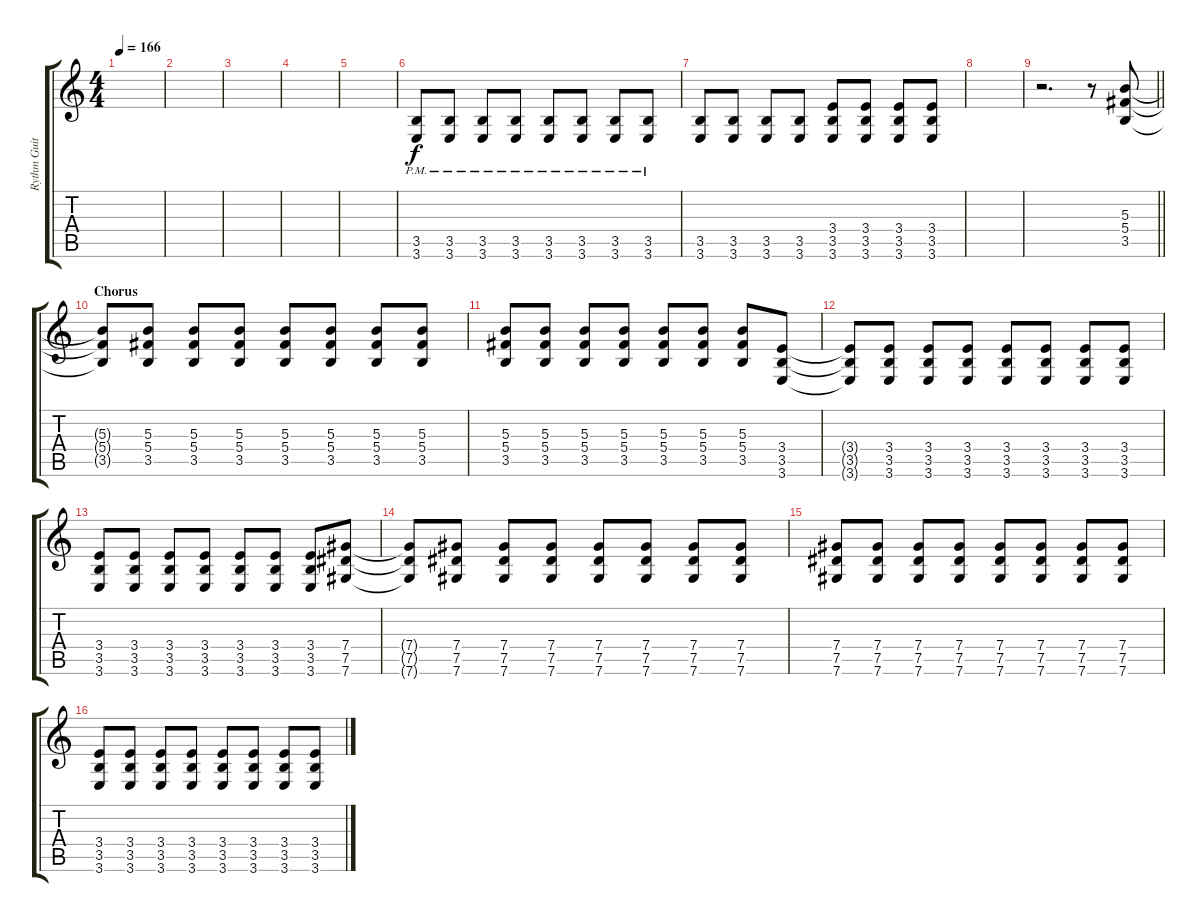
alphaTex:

\track ("Rythm Guitar (Connor)" "Rythm Guit") {instrument distortionguitar}
\staff {score tabs}
\tuning (Eb4 Bb3 Gb3 Db3 Ab2 Db2) {hide}
\ts (4 4)
\tempo 166
\clef g2
\ks c
|
|
|
|
|
(3.5{pm} 3.6{pm}).8 (3.5{pm} 3.6{pm}).8 (3.5{pm} 3.6{pm}).8 (3.5{pm} 3.6{pm}).8 (3.5{pm} 3.6{pm}).8 (3.5{pm} 3.6{pm}).8 (3.5{pm} 3.6{pm}).8 (3.5{pm} 3.6{pm}).8 |
(3.5 3.6).8 (3.5 3.6).8 (3.5 3.6).8 (3.5 3.6).8 (3.4 3.5 3.6).8 (3.4 3.5 3.6).8 (3.4 3.5 3.6).8 (3.4 3.5 3.6).8 |
|
\barLineRight lightlight
r.2{d} r.8 (5.3 5.4 3.5).8 |
\section ("" "Chorus")
(5.3{t} 5.4{t} 3.5{t}).8 (5.3 5.4 3.5).8 (5.3 5.4 3.5).8 (5.3 5.4 3.5).8 (5.3 5.4 3.5).8 (5.3 5.4 3.5).8 (5.3 5.4 3.5).8 (5.3 5.4 3.5).8 |
(5.3 5.4 3.5).8 (5.3 5.4 3.5).8 (5.3 5.4 3.5).8 (5.3 5.4 3.5).8 (5.3 5.4 3.5).8 (5.3 5.4 3.5).8 (5.3 5.4 3.5).8 (3.4 3.5 3.6).8 |
(3.4{t} 3.5{t} 3.6{t}).8 (3.4 3.5 3.6).8 (3.4 3.5 3.6).8 (3.4 3.5 3.6).8 (3.4 3.5 3.6).8 (3.4 3.5 3.6).8 (3.4 3.5 3.6).8 (3.4 3.5 3.6).8 |
(3.4 3.5 3.6).8 (3.4 3.5 3.6).8 (3.4 3.5 3.6).8 (3.4 3.5 3.6).8 (3.4 3.5 3.6).8 (3.4 3.5 3.6).8 (3.4 3.5 3.6).8 (7.4 7.5 7.6).8 |
(7.4{t} 7.5{t} 7.6{t}).8 (7.4 7.5 7.6).8 (7.4 7.5 7.6).8 (7.4 7.5 7.6).8 (7.4 7.5 7.6).8 (7.4 7.5 7.6).8 (7.4 7.5 7.6).8 (7.4 7.5 7.6).8 |
(7.4 7.5 7.6).8 (7.4 7.5 7.6).8 (7.4 7.5 7.6).8 (7.4 7.5 7.6).8 (7.4 7.5 7.6).8 (7.4 7.5 7.6).8 (7.4 7.5 7.6).8 (7.4 7.5 7.6).8 |
(3.4 3.5 3.6).8 (3.4 3.5 3.6).8 (3.4 3.5 3.6).8 (3.4 3.5 3.6).8 (3.4 3.5 3.6).8 (3.4 3.5 3.6).8 (3.4 3.5 3.6).8 (3.4 3.5 3.6).8
